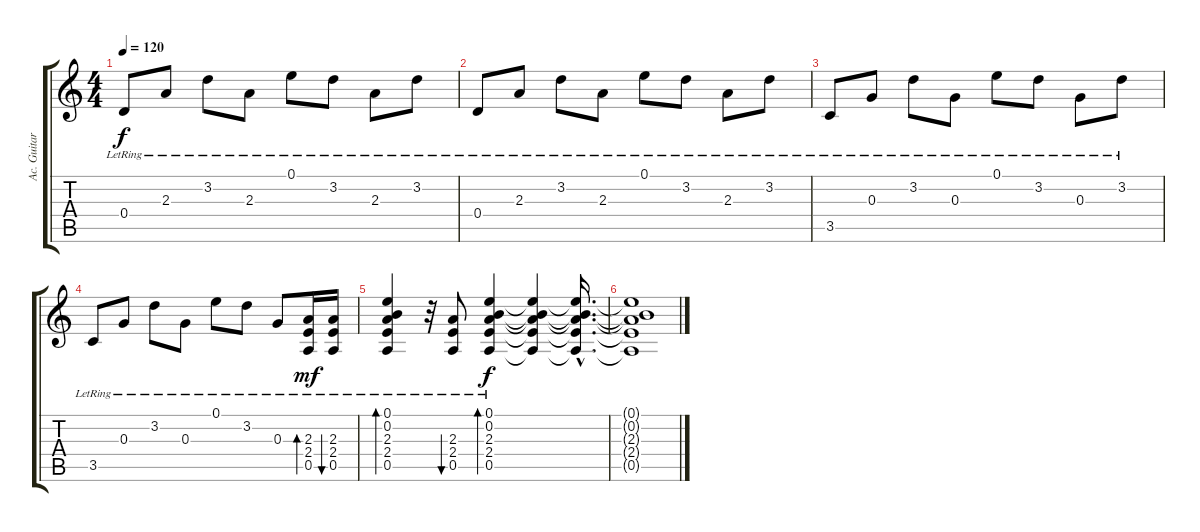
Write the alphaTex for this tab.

\track ("Ac. Guitar - MIKE" "Ac. Guitar") {instrument acousticguitarsteel}
\staff {score tabs}
\tuning (E4 B3 G3 D3 A2 E2) {hide}
\ts (4 4)
\tempo 120
\clef g2
\ks c
0.4{lr}.8{dy f} 2.3{lr}.8 3.2{lr}.8 2.3{lr}.8 0.1{lr}.8 3.2{lr}.8 2.3{lr}.8 3.2{lr}.8 |
0.4{lr}.8 2.3{lr}.8 3.2{lr}.8 2.3{lr}.8 0.1{lr}.8 3.2{lr}.8 2.3{lr}.8 3.2{lr}.8 |
3.5{lr}.8 0.3{lr}.8 3.2{lr}.8 0.3{lr}.8 0.1{lr}.8 3.2{lr}.8 0.3{lr}.8 3.2{lr}.8 |
3.5{lr}.8 0.3{lr}.8 3.2{lr}.8 0.3{lr}.8 0.1{lr}.8 3.2{lr}.8 0.3{lr}.8 (2.3{lr} 2.4{lr} 0.5{lr}).16{bd 60 dy mf} (2.3{lr} 2.4{lr} 0.5{lr}).16{bu 60} |
(0.1{lr} 0.2{lr} 2.3{lr} 2.4{lr} 0.5{lr}).4{bd 120} r.32 (2.3{lr} 2.4{lr} 0.5{lr}).8{bu 120} (0.1{lr} 0.2{lr} 2.3{lr} 2.4{lr} 0.5{lr}).4{bd 120 dy f} (0.1{t} 0.2{t} 2.3{t} 2.4{t} 0.5{t}).4 (0.1{hac t} 0.2{hac t} 2.3{hac t} 2.4{hac t} 0.5{hac t}).16{d} |
(0.1{t} 0.2{t} 2.3{t} 2.4{t} 0.5{t}).1
